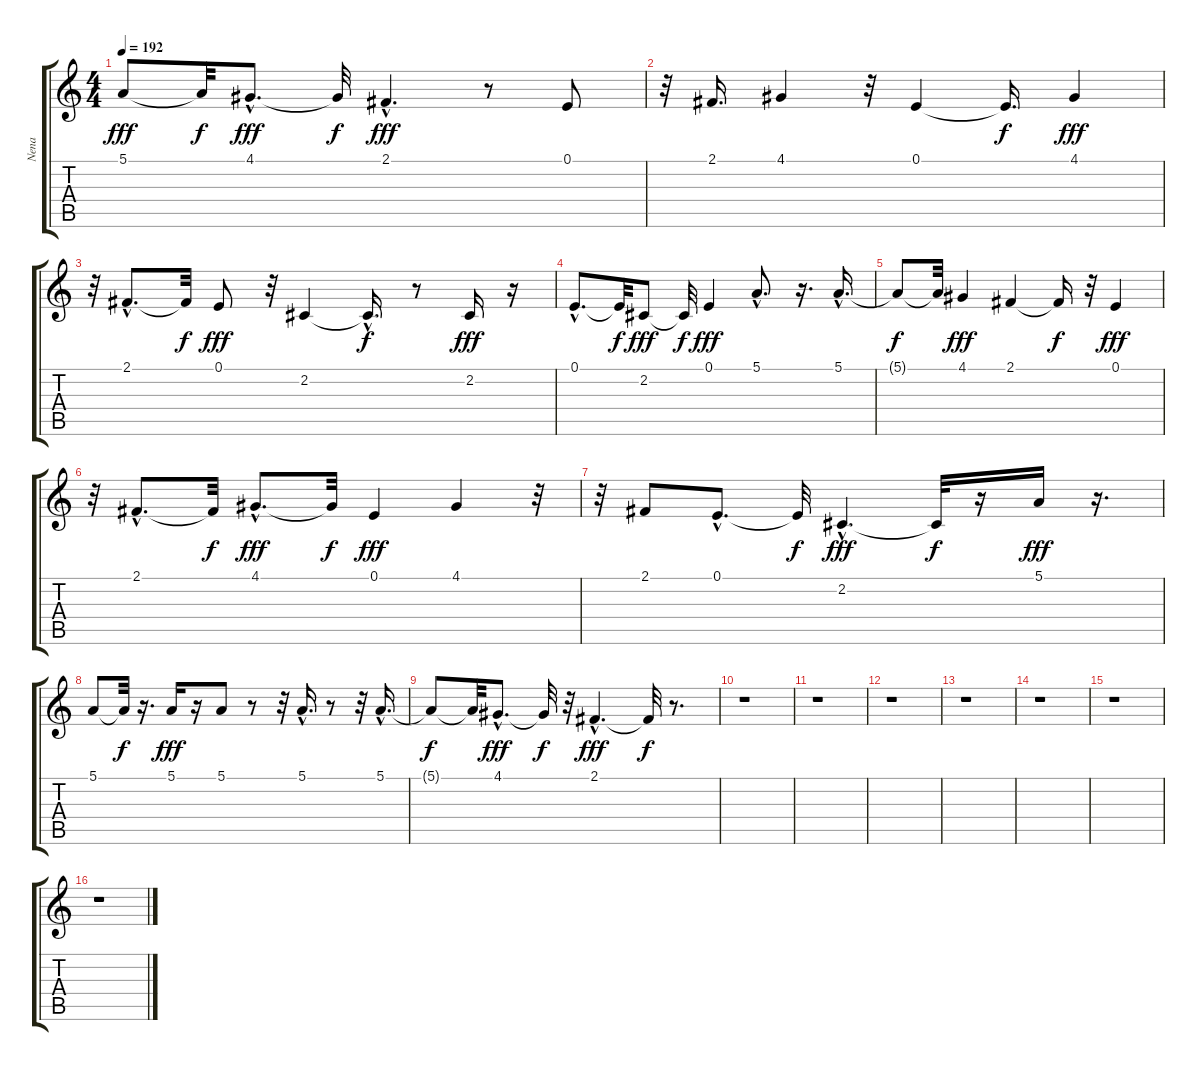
\track ("Nena" "Nena") {instrument altosax}
\staff {score tabs}
\tuning (E4 B3 G3 D3 A2 E2) {hide}
\ts (4 4)
\tempo 192
\clef g2
\ks c
5.1.8{dy fff} 5.1{t}.32{dy f} 4.1{hac}.8{d dy fff} 4.1{t}.32{dy f} 2.1{hac}.4{d dy fff} r.8 0.1.8 |
r.32 2.1.16{d} 4.1.4 r.32 0.1.4 0.1{t}.16{d dy f} 4.1.4{dy fff} |
r.32 2.1{hac}.8{d} 2.1{t}.32{dy f} 0.1.8{dy fff} r.32 2.2.4 2.2{hac t}.16{d dy f} r.8 2.2.16{dy fff} r.16 |
0.1{hac}.8{d} 0.1{t}.32{dy f} 2.2.8{dy fff} 2.2{t}.32{dy f} 0.1.4{dy fff} 5.1{hac}.8{d} r.16{d} 5.1{hac}.16{d} |
5.1{t}.8{dy f} 5.1{t}.32 4.1.4{dy fff} 2.1.4 2.1{t}.16{dy f} r.32 0.1.4{dy fff} |
r.32 2.1{hac}.8{d} 2.1{t}.32{dy f} 4.1{hac}.8{d dy fff} 4.1{t}.32{dy f} 0.1.4{dy fff} 4.1.4 r.32 |
r.32 2.1.8 0.1{hac}.8{d} 0.1{t}.32{dy f} 2.2{hac}.4{d dy fff} 2.2{t}.32{dy f} r.16 5.1.16{dy fff} r.16{d} |
5.1.8 5.1{t}.32{dy f} r.16{d} 5.1.16{dy fff} r.16 5.1.8 r.8 r.32 5.1{hac}.16{d} r.8 r.32 5.1{hac}.16{d} |
5.1{t}.8{dy f} 5.1{t}.32 4.1{hac}.8{d dy fff} 4.1{t}.32{dy f} r.32 2.1{hac}.4{d dy fff} 2.1{t}.32{dy f} r.8{d} |
r.1 |
r.1 |
r.1 |
r.1 |
r.1 |
r.1 |
r.1
